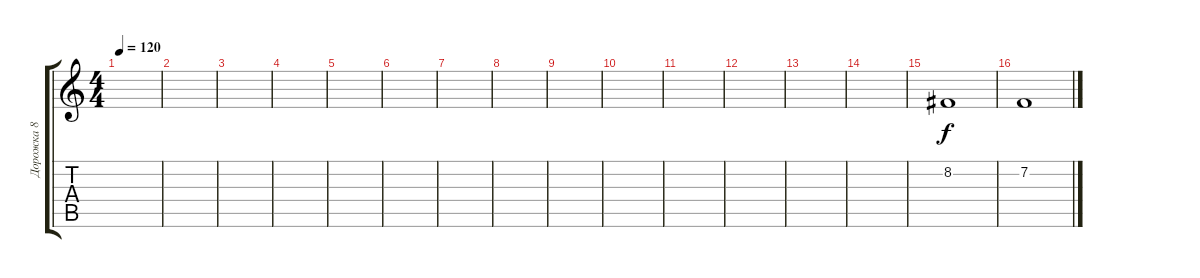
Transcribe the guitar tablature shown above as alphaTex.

\track ("Дорожка 8" "Дорожка 8") {instrument altosax}
\staff {score tabs}
\tuning (Eb4 Bb3 Gb3 Db3 Ab2 Eb2) {hide}
\ts (4 4)
\tempo 120
\clef g2
\ks c
|
|
|
|
|
|
|
|
|
|
|
|
|
|
8.2.1 |
7.2.1
